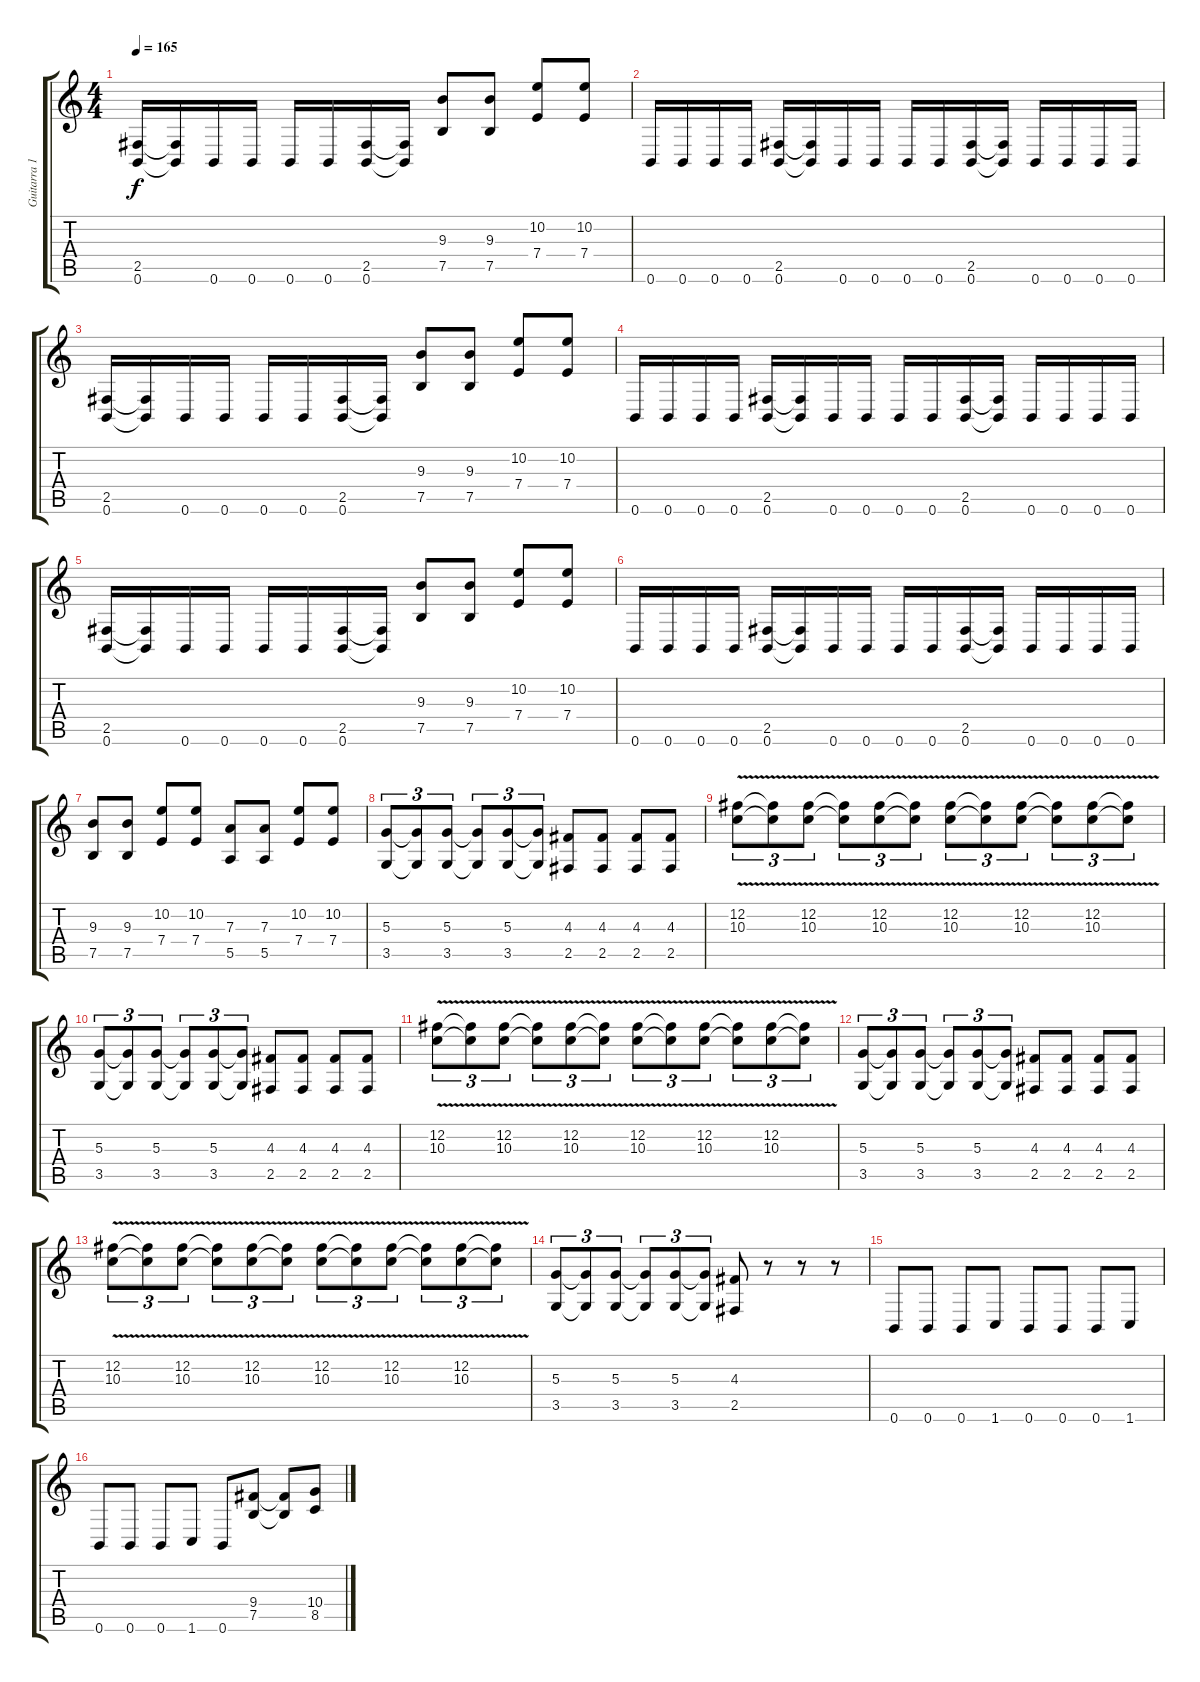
\track ("Guitarra 1" "Guitarra 1") {instrument distortionguitar}
\staff {score tabs}
\tuning (B3 Gb3 D3 A2 E2 B1) {hide}
\ts (4 4)
\tempo 165
\clef g2
\ks c
(2.5 0.6).16{dy f} (2.5{t} 0.6{t}).16 0.6.16 0.6.16 0.6.16 0.6.16 (2.5 0.6).16 (2.5{t} 0.6{t}).16 (9.3 7.5).8 (9.3 7.5).8 (10.2 7.4).8 (10.2 7.4).8 |
0.6.16 0.6.16 0.6.16 0.6.16 (2.5 0.6).16 (2.5{t} 0.6{t}).16 0.6.16 0.6.16 0.6.16 0.6.16 (2.5 0.6).16 (2.5{t} 0.6{t}).16 0.6.16 0.6.16 0.6.16 0.6.16 |
(2.5 0.6).16 (2.5{t} 0.6{t}).16 0.6.16 0.6.16 0.6.16 0.6.16 (2.5 0.6).16 (2.5{t} 0.6{t}).16 (9.3 7.5).8 (9.3 7.5).8 (10.2 7.4).8 (10.2 7.4).8 |
0.6.16 0.6.16 0.6.16 0.6.16 (2.5 0.6).16 (2.5{t} 0.6{t}).16 0.6.16 0.6.16 0.6.16 0.6.16 (2.5 0.6).16 (2.5{t} 0.6{t}).16 0.6.16 0.6.16 0.6.16 0.6.16 |
(2.5 0.6).16 (2.5{t} 0.6{t}).16 0.6.16 0.6.16 0.6.16 0.6.16 (2.5 0.6).16 (2.5{t} 0.6{t}).16 (9.3 7.5).8 (9.3 7.5).8 (10.2 7.4).8 (10.2 7.4).8 |
0.6.16 0.6.16 0.6.16 0.6.16 (2.5 0.6).16 (2.5{t} 0.6{t}).16 0.6.16 0.6.16 0.6.16 0.6.16 (2.5 0.6).16 (2.5{t} 0.6{t}).16 0.6.16 0.6.16 0.6.16 0.6.16 |
(9.3 7.5).8 (9.3 7.5).8 (10.2 7.4).8 (10.2 7.4).8 (7.3 5.5).8 (7.3 5.5).8 (10.2 7.4).8 (10.2 7.4).8 |
(5.3 3.5).8{tu (3 2)} (5.3{t} 3.5{t}).8{tu (3 2)} (5.3 3.5).8{tu (3 2)} (5.3{t} 3.5{t}).8{tu (3 2)} (5.3 3.5).8{tu (3 2)} (5.3{t} 3.5{t}).8{tu (3 2)} (4.3 2.5).8 (4.3 2.5).8 (4.3 2.5).8 (4.3 2.5).8 |
(12.2{v} 10.3{v}).8{tu (3 2)} (12.2{t} 10.3{t}).8{tu (3 2)} (12.2{v} 10.3{v}).8{tu (3 2)} (12.2{t} 10.3{t}).8{tu (3 2)} (12.2{v} 10.3{v}).8{tu (3 2)} (12.2{t} 10.3{t}).8{tu (3 2)} (12.2{v} 10.3{v}).8{tu (3 2)} (12.2{t} 10.3{t}).8{tu (3 2)} (12.2{v} 10.3{v}).8{tu (3 2)} (12.2{t} 10.3{t}).8{tu (3 2)} (12.2{v} 10.3{v}).8{tu (3 2)} (12.2{t} 10.3{t}).8{tu (3 2)} |
(5.3 3.5).8{tu (3 2)} (5.3{t} 3.5{t}).8{tu (3 2)} (5.3 3.5).8{tu (3 2)} (5.3{t} 3.5{t}).8{tu (3 2)} (5.3 3.5).8{tu (3 2)} (5.3{t} 3.5{t}).8{tu (3 2)} (4.3 2.5).8 (4.3 2.5).8 (4.3 2.5).8 (4.3 2.5).8 |
(12.2{v} 10.3{v}).8{tu (3 2)} (12.2{t} 10.3{t}).8{tu (3 2)} (12.2{v} 10.3{v}).8{tu (3 2)} (12.2{t} 10.3{t}).8{tu (3 2)} (12.2{v} 10.3{v}).8{tu (3 2)} (12.2{t} 10.3{t}).8{tu (3 2)} (12.2{v} 10.3{v}).8{tu (3 2)} (12.2{t} 10.3{t}).8{tu (3 2)} (12.2{v} 10.3{v}).8{tu (3 2)} (12.2{t} 10.3{t}).8{tu (3 2)} (12.2{v} 10.3{v}).8{tu (3 2)} (12.2{t} 10.3{t}).8{tu (3 2)} |
(5.3 3.5).8{tu (3 2)} (5.3{t} 3.5{t}).8{tu (3 2)} (5.3 3.5).8{tu (3 2)} (5.3{t} 3.5{t}).8{tu (3 2)} (5.3 3.5).8{tu (3 2)} (5.3{t} 3.5{t}).8{tu (3 2)} (4.3 2.5).8 (4.3 2.5).8 (4.3 2.5).8 (4.3 2.5).8 |
(12.2{v} 10.3{v}).8{tu (3 2)} (12.2{t} 10.3{t}).8{tu (3 2)} (12.2{v} 10.3{v}).8{tu (3 2)} (12.2{t} 10.3{t}).8{tu (3 2)} (12.2{v} 10.3{v}).8{tu (3 2)} (12.2{t} 10.3{t}).8{tu (3 2)} (12.2{v} 10.3{v}).8{tu (3 2)} (12.2{t} 10.3{t}).8{tu (3 2)} (12.2{v} 10.3{v}).8{tu (3 2)} (12.2{t} 10.3{t}).8{tu (3 2)} (12.2{v} 10.3{v}).8{tu (3 2)} (12.2{t} 10.3{t}).8{tu (3 2)} |
(5.3 3.5).8{tu (3 2)} (5.3{t} 3.5{t}).8{tu (3 2)} (5.3 3.5).8{tu (3 2)} (5.3{t} 3.5{t}).8{tu (3 2)} (5.3 3.5).8{tu (3 2)} (5.3{t} 3.5{t}).8{tu (3 2)} (4.3 2.5).8 r.8 r.8 r.8 |
0.6.8 0.6.8 0.6.8 1.6.8 0.6.8 0.6.8 0.6.8 1.6.8 |
0.6.8 0.6.8 0.6.8 1.6.8 0.6.8 (9.4 7.5).8 (9.4{t} 7.5{t}).8 (10.4 8.5).8
